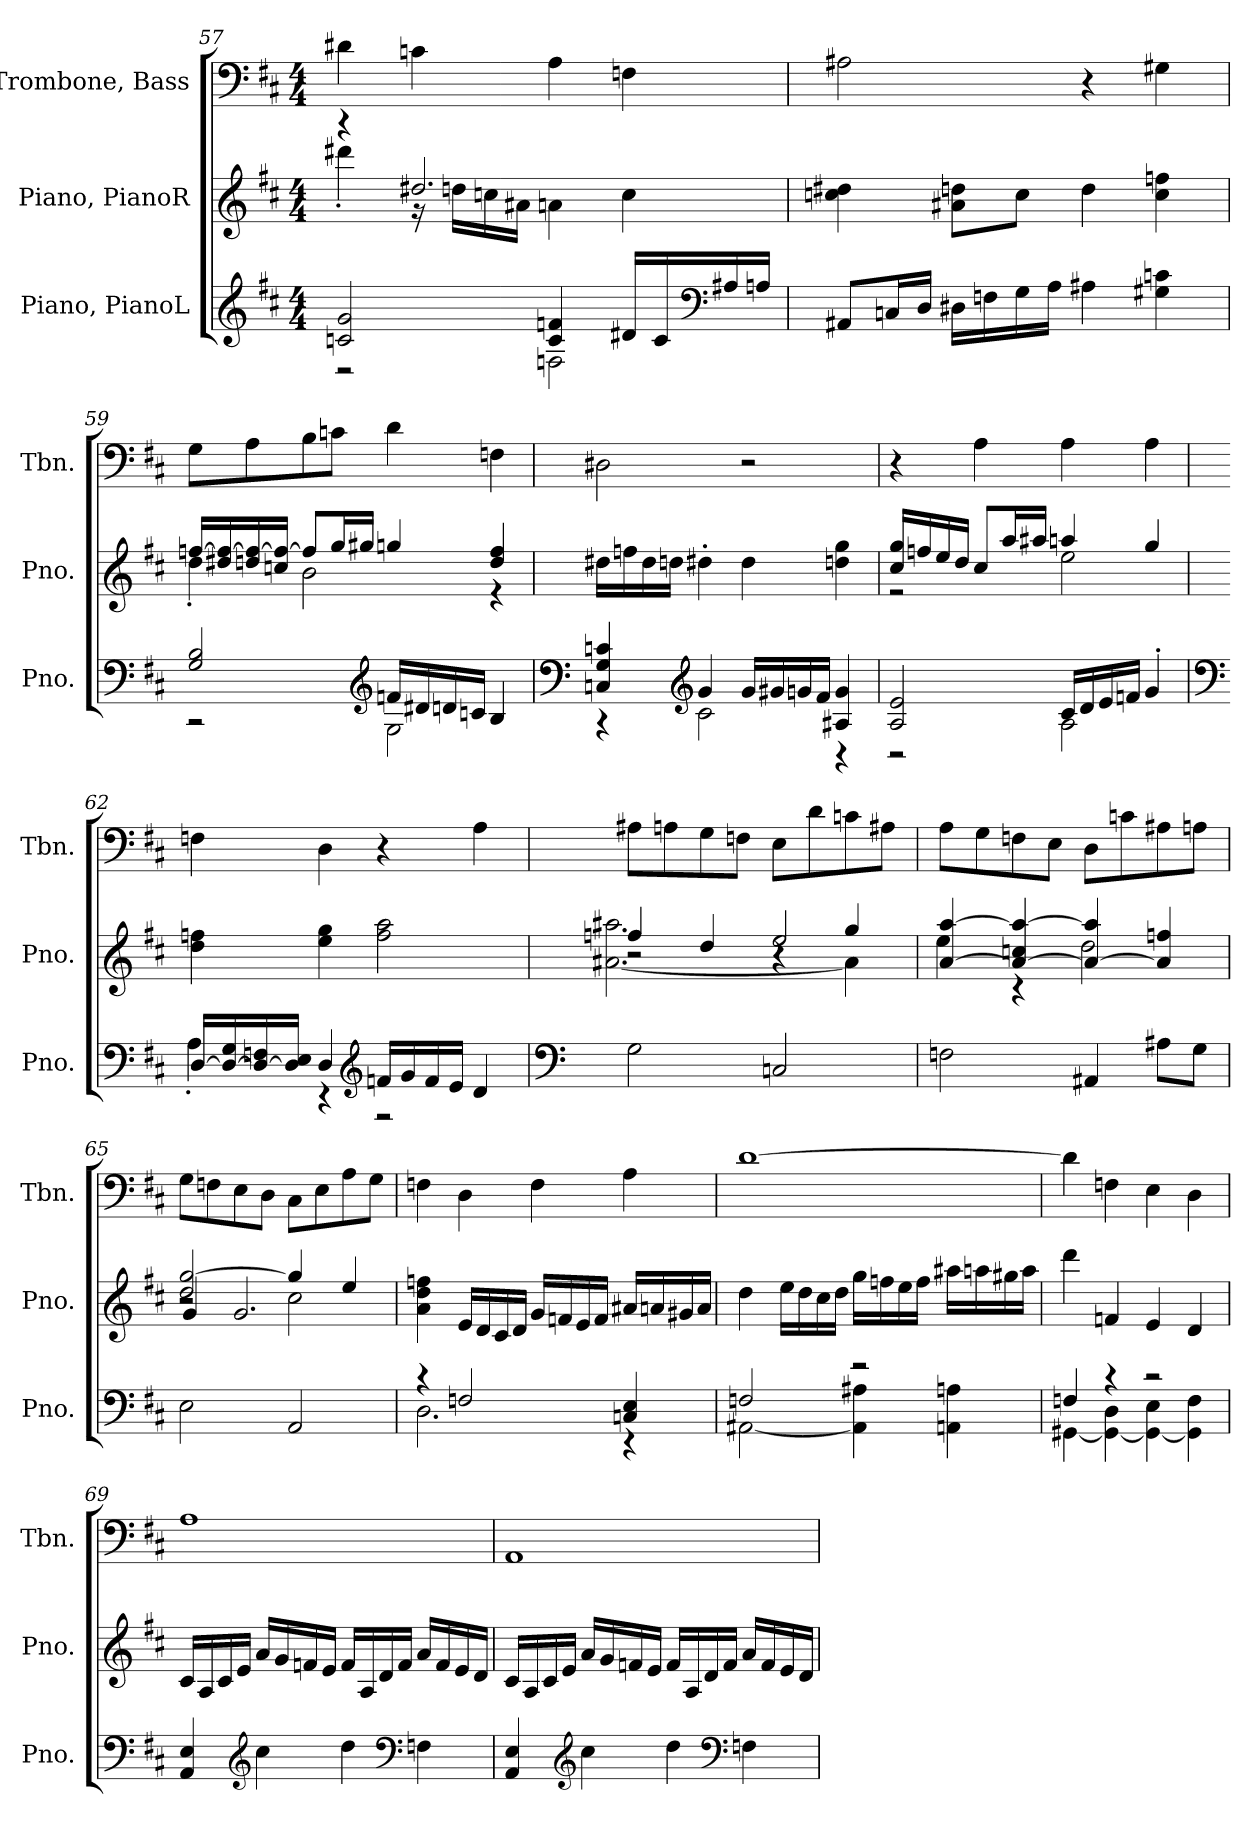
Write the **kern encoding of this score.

**kern	**kern	**kern
*part3	*part2	*part1
*staff3	*staff2	*staff1
*I"Piano, PianoL	*I"Piano, PianoR	*I"Trombone, Bass
*I'Pno.	*I'Pno.	*I'Tbn.
*clefG2	*clefG2	*clefF4
*k[f#c#]	*k[f#c#]	*k[f#c#]
*M4/4	*M4/4	*M4/4
=57	=57	=57
*^	*^	*
2cn/ 2g/	2r	4r	4ddd#X'\	4d#X\
.	.	2.dd#X/	16r	4cn\
.	.	.	16ddn\LL	.
.	.	.	16ccn\	.
.	.	.	16a#X\JJ	.
4c/ 4fn/	2Fn\	.	4an\	4A\
16d#X/LL	.	.	4cc\	4Fn\
16c/	.	.	.	.
*clefF4	*	*	*	*
16A#X/	.	.	.	.
16An/JJ	.	.	.	.
*v	*v	*	*	*
*	*v	*v	*
!!LO:LB:g=z
=58	=58	=58
8AA#X/L	4ccn\ 4dd#X\	2A#X\
16Cn/L	.	.
16D/JJ	.	.
16D#X\LL	8a#X\ 8ddn\L	.
16Fn\	.	.
16G\	8cc\J	.
16A\JJ	.	.
4A#X\	4dd\	4r
4G#X\ 4cn\	4cc\ 4ffn\	4G#X\
=59	=59	=59
*^	*^	*
2G/ 2B/	2r	[16ffn/LL	4dd'\	8G\L
.	.	16dd#X/ 16ff/_	.	.
.	.	16ddn/ 16ff/_	.	8A\
.	.	16ccn/ 16ff/_JJ	.	.
.	.	8ff/L]	2b\	8B\
.	.	16gg/L	.	8cn\J
.	.	16gg#X/JJ	.	.
*clefG2	*	*	*	*
16fn/LL	2G\	4ggn/	.	4d\
16d#X/	.	.	.	.
16dn/	.	.	.	.
16cn/JJ	.	.	.	.
4B/	.	4dd/ 4ff/	4r	4Fn\
*	*	*v	*v	*
!!LO:LB:g=z
=60	=60	=60	=60
*clefF4	*	*	*
4Cn/ 4G/ 4cn/	4r	16dd#X\LL	2D#X\
.	.	16ffn\	.
.	.	16dd#\	.
.	.	16ddn\JJ	.
*clefG2	*	*	*
4g/	2c\	4dd#X'\	.
16g/LL	.	4dd#\	2r
16g#X/	.	.	.
16gn/	.	.	.
16f#/JJ	.	.	.
4A#X/ 4g/	4r	4ddn\ 4gg\	.
=61	=61	=61	=61
*	*	*^	*
2A/ 2e/	2r	16cc#/ 16gg/LL	2r	4r
.	.	16ffn/	.	.
.	.	16ee/	.	.
.	.	16dd/JJ	.	.
.	.	8cc#/L	.	4A\
.	.	16aa/L	.	.
.	.	16aa#X/JJ	.	.
16c#/LL	2A\	4aan/	2ee\	4A\
16d/	.	.	.	.
16e/	.	.	.	.
16fn/JJ	.	.	.	.
4g'/	.	4gg/	.	4A\
*	*	*v	*v	*
!!LO:PB:g=z
=62	=62	=62	=62
*clefF4	*	*	*
[16D/LL	4A'\	4dd\ 4ffn\	4Fn\
16D/_ 16G/	.	.	.
16D/_ 16Fn/	.	.	.
16D/] 16E/JJ	.	.	.
4D/	4r	4ee\ 4gg\	4D\
*clefG2	*	*	*
16fn/LL	2r	2ff\ 2aa\	4r
16g/	.	.	.
16f/	.	.	.
16e/JJ	.	.	.
4d/	.	.	4A\
*v	*v	*	*
=63	=63	=63
*clefF4	*	*
*	*^	*
*	*	*^	*
2G\	4ffn/	[2.a#X\ 2.aa#X\	2r	8A#X\L
.	.	.	.	8An\
.	4dd/	.	.	8G\
.	.	.	.	8Fn\J
2Cn/	4r	.	2ee/	8E\L
.	.	.	.	8d\
.	4gg/	4a#\]	.	8cn\
.	.	.	.	8A#X\J
*	*	*v	*v	*
=64	=64	=64	=64
2Fn\	[4a/ [4aa/	4ee\	8A\L
.	.	.	8G\
.	4a/_ 4ccn/ 4aa/_	4r	8Fn\
.	.	.	8E\J
4AA#X/	4a/_ 4aa/]	2dd\	8D\L
.	.	.	8cn\
8A#X\L	4a/] 4ffn/	.	8A#X\
8G\J	.	.	8An\J
!!LO:LB:g=z
=65	=65	=65	=65
*	*	*^	*
2E\	2dd/ [2gg/	2r	4g/	8G\L
.	.	.	.	8Fn\
.	.	.	2.g/	8E\
.	.	.	.	8D\J
2AA/	4gg/]	2cc#\	.	8C#\L
.	.	.	.	8E\
.	4ee/	.	.	8A\
.	.	.	.	8G\J
*	*v	*v	*v	*
=66	=66	=66
*^	*	*^
*	*	*	*	*^
*	*	*	*	*	*^
4r	2.D\	4a\ 4dd\ 4ffn\	4Fn\	2ryy	2ryy	2..ryy
2Fn/	.	16e/LL	4D\	.	.	.
.	.	16d/	.	.	.	.
.	.	16c#/	.	.	.	.
.	.	16d/JJ	.	.	.	.
.	.	16g/LL	4F\	16ryy	8.ryy	.
*	*	*	*MM131	*	*	*
.	.	16fn/	.	4..ryy	.	.
.	.	16e/	.	.	.	.
*	*	*	*MM130	*	*	*
.	.	16f/JJ	.	.	4ryy	.
4Cn/ 4E/	4r	16a#X/LL	4A\	.	.	.
.	.	16an/	.	.	.	.
*	*	*	*MM129	*	*	*
.	.	16g#X/	.	.	.	8ryy
.	.	16a/JJ	.	.	16ryy	.
*	*	*	*v	*v	*v	*v
=67	=67	=67	=67
*	*	*	*MM132
2Fn/	[2AA#X\	4dd\	[1d
.	.	16ee\LL	.
.	.	16dd\	.
.	.	16cc#\	.
.	.	16dd\JJ	.
2r	4AA#\] 4A#X\	16gg\LL	.
.	.	16ffn\	.
.	.	16ee\	.
.	.	16ff\JJ	.
.	4AAn\ 4An\	16aa#X\LL	.
.	.	16aan\	.
.	.	16gg#X\	.
.	.	16aa\JJ	.
!!LO:LB:g=z
=68	=68	=68	=68
4Fn/	[4GG#X\	4ddd\	4d\]
4r	4GG#\_ 4D\	4fn/	4Fn\
2r	4GG#\_ 4E\	4e/	4E\
.	4GG#\] 4F\	4d/	4D\
*v	*v	*	*
=69	=69	=69
4AA/ 4E/	16c#/LL	1A
.	16A/	.
.	16c#/	.
.	16e/JJ	.
*clefG2	*	*
4cc#\	16a/LL	.
.	16g/	.
.	16fn/	.
.	16e/JJ	.
4dd\	16f/LL	.
.	16A/	.
.	16d/	.
.	16f/JJ	.
*clefF4	*	*
4Fn\	16a/LL	.
.	16f/	.
.	16e/	.
.	16d/JJ	.
=70	=70	=70
4AA/ 4E/	16c#/LL	1AA
.	16A/	.
.	16c#/	.
.	16e/JJ	.
*clefG2	*	*
4cc#\	16a/LL	.
.	16g/	.
.	16fn/	.
.	16e/JJ	.
4dd\	16f/LL	.
.	16A/	.
.	16d/	.
.	16f/JJ	.
*clefF4	*	*
4Fn\	16a/LL	.
.	16f/	.
.	16e/	.
.	16d/JJ	.
=	=	=
*-	*-	*-
